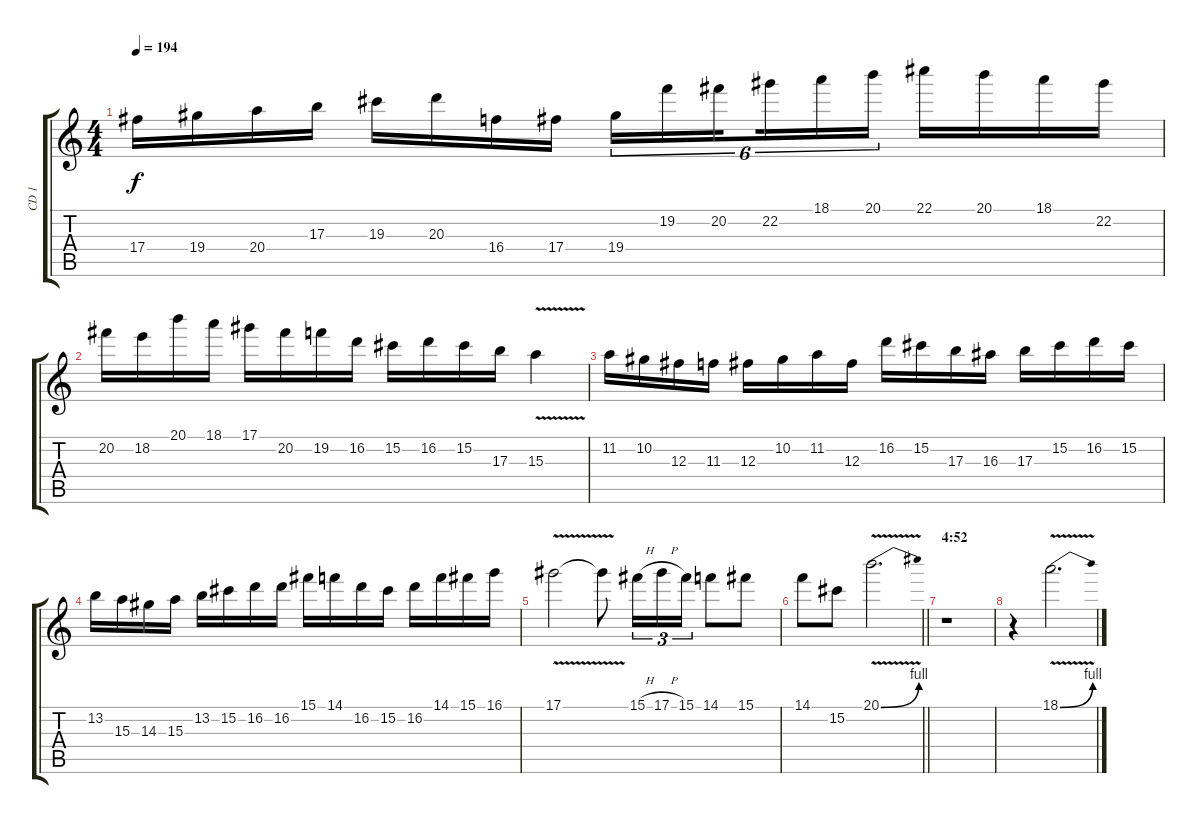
\track ("CD 1" "CD 1") {instrument overdrivenguitar}
\staff {score tabs}
\tuning (Eb4 Bb3 Gb3 Db3 Ab2 Eb2) {hide}
\ts (4 4)
\tempo 194
\clef g2
\ks c
17.4.16{dy f} 19.4.16 20.4.16 17.3.16 19.3.16 20.3.16 16.4.16 17.4.16 19.4.16{tu (6 4)} 19.2.16{tu (6 4)} 20.2.16{tu (6 4) beam splitsecondary} 22.2.16{tu (6 4)} 18.1.16{tu (6 4)} 20.1.16{tu (6 4)} 22.1.16 20.1.16 18.1.16 22.2.16 |
20.2.16 18.2.16 20.1.16 18.1.16 17.1.16 20.2.16 19.2.16 16.2.16 15.2.16 16.2.16 15.2.16 17.3.16 15.3{v}.4 |
11.2.16 10.2.16 12.3.16 11.3.16 12.3.16 10.2.16 11.2.16 12.3.16 16.2.16 15.2.16 17.3.16 16.3.16 17.3.16 15.2.16 16.2.16 15.2.16 |
13.2.16 15.3.16 14.3.16 15.3.16 13.2.16 15.2.16 16.2.16 16.2.16 15.1.16 14.1.16 16.2.16 15.2.16 16.2.16 14.1.16 15.1.16 16.1.16 |
17.1{v}.2 17.1{t}.8 15.1{h}.16{tu (3 2)} 17.1{h}.16{tu (3 2)} 15.1.16{tu (3 2)} 14.1.8 15.1.8 |
\barLineRight lightlight
14.1.8 15.2.8 20.1{be (bend 0 0 60 4) v}.2{d} |
\section ("" "4:52")
r.1 |
r.4 18.1{be (bend 0 0 60 4) v}.2{d}
